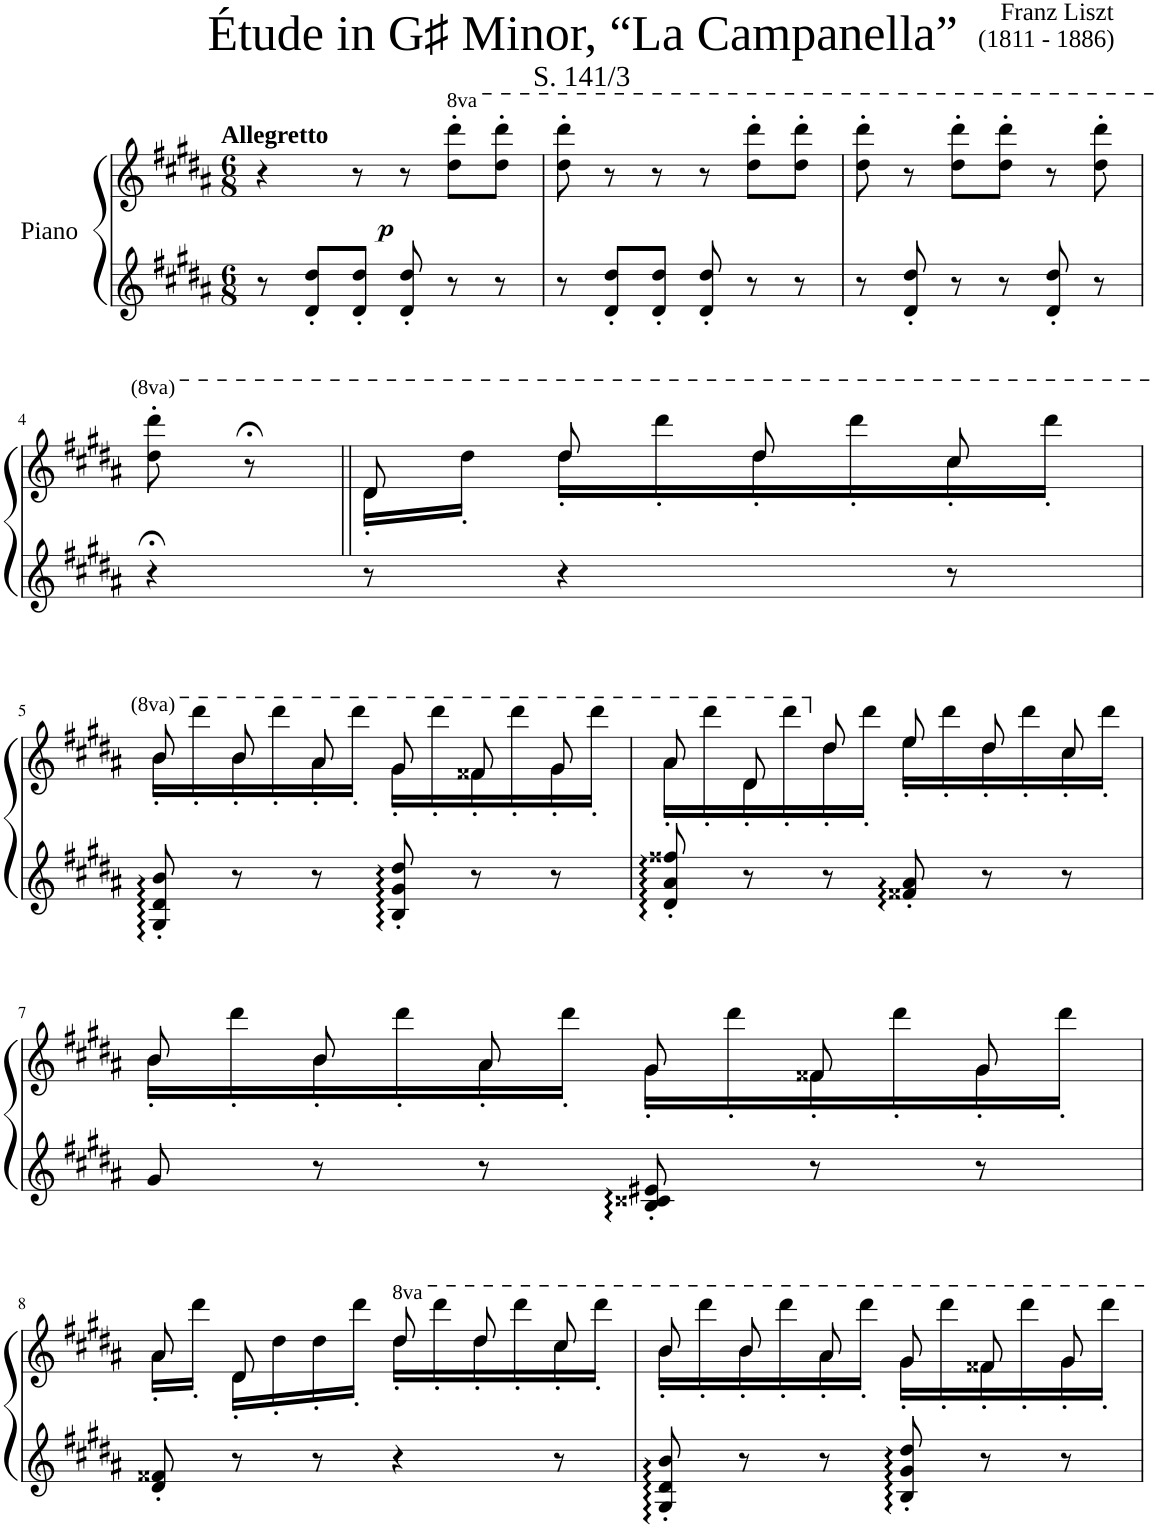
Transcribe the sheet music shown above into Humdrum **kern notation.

**kern	**kern	**dynam
*part1	*part1	*part1
*staff2	*staff1	*staff1/2
*I"Piano	*	*
*I'Pno	*	*
*clefG2	*clefG2	*
*k[f#c#g#d#a#]	*k[f#c#g#d#a#]	*
*M6/8	*M6/8	*
=1	=1	=1
!	!LO:TX:a:B:t=Allegretto	!
!	!	!LO:DY:b
8r	4r	p
8d#/' 8dd#/'L	.	.
8d#/' 8dd#/'J	8r	.
8d#/' 8dd#/'	8r	.
*	*8va	*
8r	8ddd#\' 8dddd#\'L	.
8r	8ddd#\' 8dddd#\'J	.
=2	=2	=2
8r	8ddd#\' 8dddd#\'	.
8d#/' 8dd#/'L	8r	.
8d#/' 8dd#/'J	8r	.
8d#/' 8dd#/'	8r	.
8r	8ddd#\' 8dddd#\'L	.
8r	8ddd#\' 8dddd#\'J	.
=3	=3	=3
8r	8ddd#\' 8dddd#\'	.
8d#/' 8dd#/'	8r	.
8r	8ddd#\' 8dddd#\'L	.
8r	8ddd#\' 8dddd#\'J	.
8d#/' 8dd#/'	8r	.
8r	8ddd#\' 8dddd#\'	.
!!LO:LB:g=z
=4	=4	=4
*	*^	*
4r;<	8ddd#\' 8dddd#\'	4ryy	.
.	8r;<	.	.
8r	8dd#/	16dd#'\LL	.
.	.	16ddd#'\JJ	.
4r	8ddd#/	16ddd#'\LL	.
.	.	16dddd#'\	.
.	8ddd#/	16ddd#'\	.
.	.	16dddd#'\	.
8r	8ccc#/	16ccc#'\	.
.	.	16dddd#'\JJ	.
!!LO:LB:g=z	!!
=5	=5	=5	=5
8G#/' 8d#/' 8b/'	8bb/	16bb'\LL	.
.	.	16dddd#'\	.
8r	8bb/	16bb'\	.
.	.	16dddd#'\	.
8r	8aa#/	16aa#'\	.
.	.	16dddd#'\JJ	.
8B/' 8g#/' 8dd#/'	8gg#/	16gg#'\LL	.
.	.	16dddd#'\	.
8r	8ff##X/	16ff##X'\	.
.	.	16dddd#'\	.
8r	8gg#/	16gg#'\	.
.	.	16dddd#'\JJ	.
=6	=6	=6	=6
8d#/' 8a#/' 8ff##X/'	8aa#/	16aa#'\LL	.
.	.	16dddd#'\	.
8r	8dd#/	16dd#'\	.
.	.	16dddd#'\	.
*	*X8va	*	*
8r	8dd#/	16dd#'\	.
.	.	16ddd#'\JJ	.
8f##X/' 8a#/'	8ee/	16ee'\LL	.
.	.	16ddd#'\	.
8r	8dd#/	16dd#'\	.
.	.	16ddd#'\	.
8r	8cc#/	16cc#'\	.
.	.	16ddd#'\JJ	.
!!LO:LB:g=z	!!
=7	=7	=7	=7
8g#/	8b/	16b'\LL	.
.	.	16ddd#'\	.
8r	8b/	16b'\	.
.	.	16ddd#'\	.
8r	8a#/	16a#'\	.
.	.	16ddd#'\JJ	.
8B/' 8c##X/' 8e#X/'	8g#/	16g#'\LL	.
.	.	16ddd#'\	.
8r	8f##X/	16f##X'\	.
.	.	16ddd#'\	.
8r	8g#/	16g#'\	.
.	.	16ddd#'\JJ	.
!!LO:LB:g=z	!!
=8	=8	=8	=8
8d#/' 8f##X/'	8a#/	16a#'\LL	.
.	.	16ddd#'\JJ	.
8r	8d#/	16d#'\LL	.
.	.	16dd#'\	.
8r	8ryy	16dd#'\	.
.	.	16ddd#'\JJ	.
4r	8ddd#/	16ddd#'\LL	.
.	.	16dddd#'\	.
.	8ddd#/	16ddd#'\	.
.	.	16dddd#'\	.
8r	8ccc#/	16ccc#'\	.
.	.	16dddd#'\JJ	.
=9	=9	=9	=9
8G#/' 8d#/' 8b/'	8bb/	16bb'\LL	.
.	.	16dddd#'\	.
8r	8bb/	16bb'\	.
.	.	16dddd#'\	.
8r	8aa#/	16aa#'\	.
.	.	16dddd#'\JJ	.
8B/' 8g#/' 8dd#/'	8gg#/	16gg#'\LL	.
.	.	16dddd#'\	.
8r	8ff##X/	16ff##X'\	.
.	.	16dddd#'\	.
8r	8gg#/	16gg#'\	.
.	.	16dddd#'\JJ	.
*	*v	*v	*
=	=	=
*-	*-	*-
